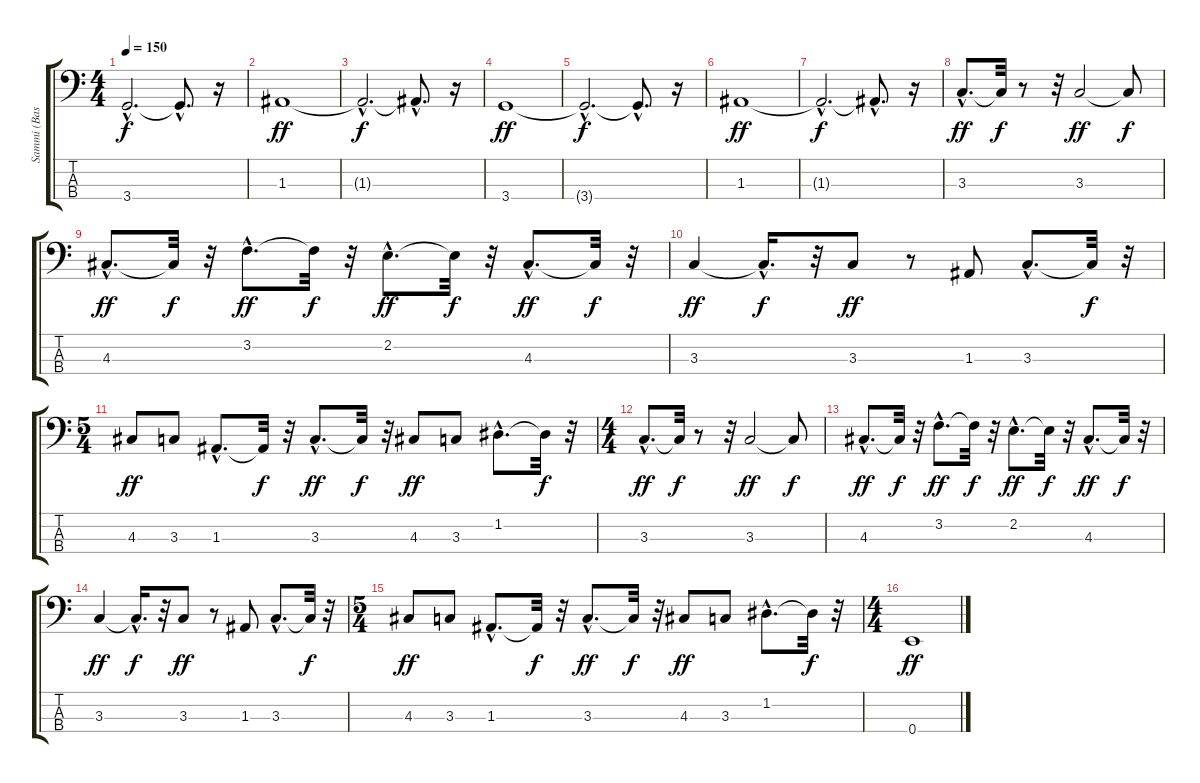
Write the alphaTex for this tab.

\track ("Sammi (Bass Guitar)" "Sammi (Bas") {instrument electricbassfinger}
\staff {score tabs}
\tuning (G2 D2 A1 E1) {hide}
\ts (4 4)
\tempo 150
\clef f4
\ks c
3.4{hac t}.2{d dy f} 3.4{hac t}.8{d} r.16 |
1.3.1{dy ff} |
1.3{hac t}.2{d dy f} 1.3{hac t}.8{d} r.16 |
3.4.1{dy ff} |
3.4{hac t}.2{d dy f} 3.4{hac t}.8{d} r.16 |
1.3.1{dy ff} |
1.3{hac t}.2{d dy f} 1.3{hac t}.8{d} r.16 |
3.3{hac}.8{d dy ff} 3.3{t}.32{dy f} r.8 r.32 3.3.2{dy ff} 3.3{t}.8{dy f} |
4.3{hac}.8{d dy ff} 4.3{t}.32{dy f} r.32 3.2{hac}.8{d dy ff} 3.2{t}.32{dy f} r.32 2.2{hac}.8{d dy ff} 2.2{t}.32{dy f} r.32 4.3{hac}.8{d dy ff} 4.3{t}.32{dy f} r.32 |
3.3.4{dy ff} 3.3{hac t}.16{d dy f} r.32 3.3.8{dy ff} r.8 1.3.8 3.3{hac}.8{d} 3.3{t}.32{dy f} r.32 |
\ts (5 4)
4.3.8{dy ff} 3.3.8 1.3{hac}.8{d} 1.3{t}.32{dy f} r.32 3.3{hac}.8{d dy ff} 3.3{t}.32{dy f} r.32 4.3.8{dy ff} 3.3.8 1.2{hac}.8{d} 1.2{t}.32{dy f} r.32 |
\ts (4 4)
3.3{hac}.8{d dy ff} 3.3{t}.32{dy f} r.8 r.32 3.3.2{dy ff} 3.3{t}.8{dy f} |
4.3{hac}.8{d dy ff} 4.3{t}.32{dy f} r.32 3.2{hac}.8{d dy ff} 3.2{t}.32{dy f} r.32 2.2{hac}.8{d dy ff} 2.2{t}.32{dy f} r.32 4.3{hac}.8{d dy ff} 4.3{t}.32{dy f} r.32 |
3.3.4{dy ff} 3.3{hac t}.16{d dy f} r.32 3.3.8{dy ff} r.8 1.3.8 3.3{hac}.8{d} 3.3{t}.32{dy f} r.32 |
\ts (5 4)
4.3.8{dy ff} 3.3.8 1.3{hac}.8{d} 1.3{t}.32{dy f} r.32 3.3{hac}.8{d dy ff} 3.3{t}.32{dy f} r.32 4.3.8{dy ff} 3.3.8 1.2{hac}.8{d} 1.2{t}.32{dy f} r.32 |
\ts (4 4)
0.4.1{dy ff}
